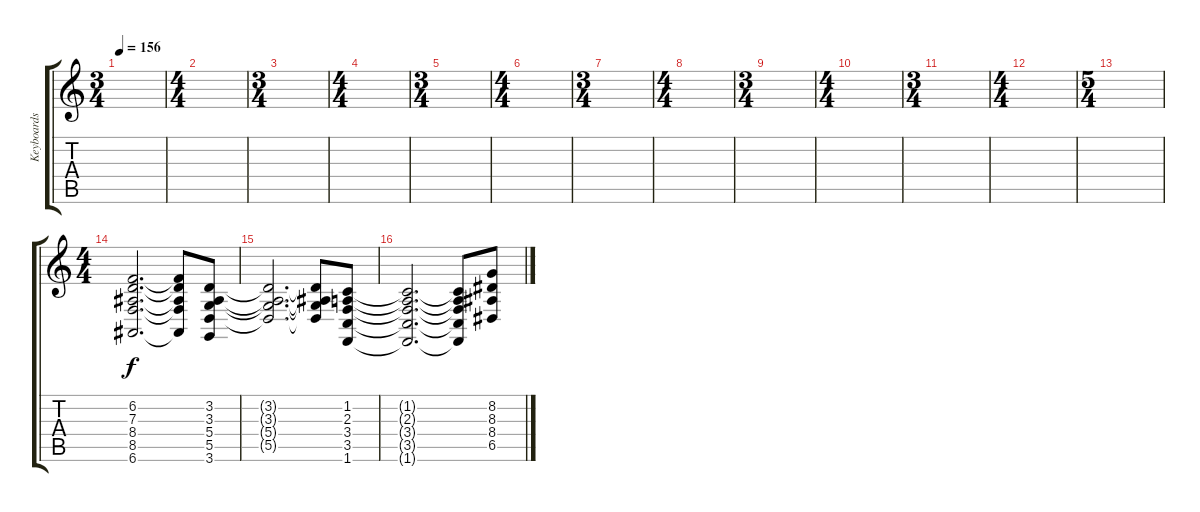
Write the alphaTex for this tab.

\track ("Keyboards Rhythm" "Keyboards ") {instrument stringensemble1}
\staff {score tabs}
\tuning (E4 B3 G3 D3 A2 E2) {hide}
\ts (3 4)
\tempo 156
\clef g2
\ks c
|
\ts (4 4)
|
\ts (3 4)
|
\ts (4 4)
|
\ts (3 4)
|
\ts (4 4)
|
\ts (3 4)
|
\ts (4 4)
|
\ts (3 4)
|
\ts (4 4)
|
\ts (3 4)
|
\ts (4 4)
|
\ts (5 4)
|
\ts (4 4)
(6.2 7.3 8.4 8.5 6.6).2{d volume 4 instrument stringensemble1} (6.2{t} 7.3{t} 8.4{t} 8.5{t} 6.6{t}).8 (3.2 3.3 5.4 5.5 3.6).8 |
(3.2{t} 3.3{t} 5.4{t} 5.5{t}).2{d} (3.2{t} 3.3{t} 5.4{t} 5.5{t}).8 (1.2 2.3 3.4 3.5 1.6).8 |
(1.2{t} 2.3{t} 3.4{t} 3.5{t} 1.6{t}).2{d} (1.2{t} 2.3{t} 3.4{t} 3.5{t} 1.6{t}).8 (8.2 8.3 8.4 6.5).8
